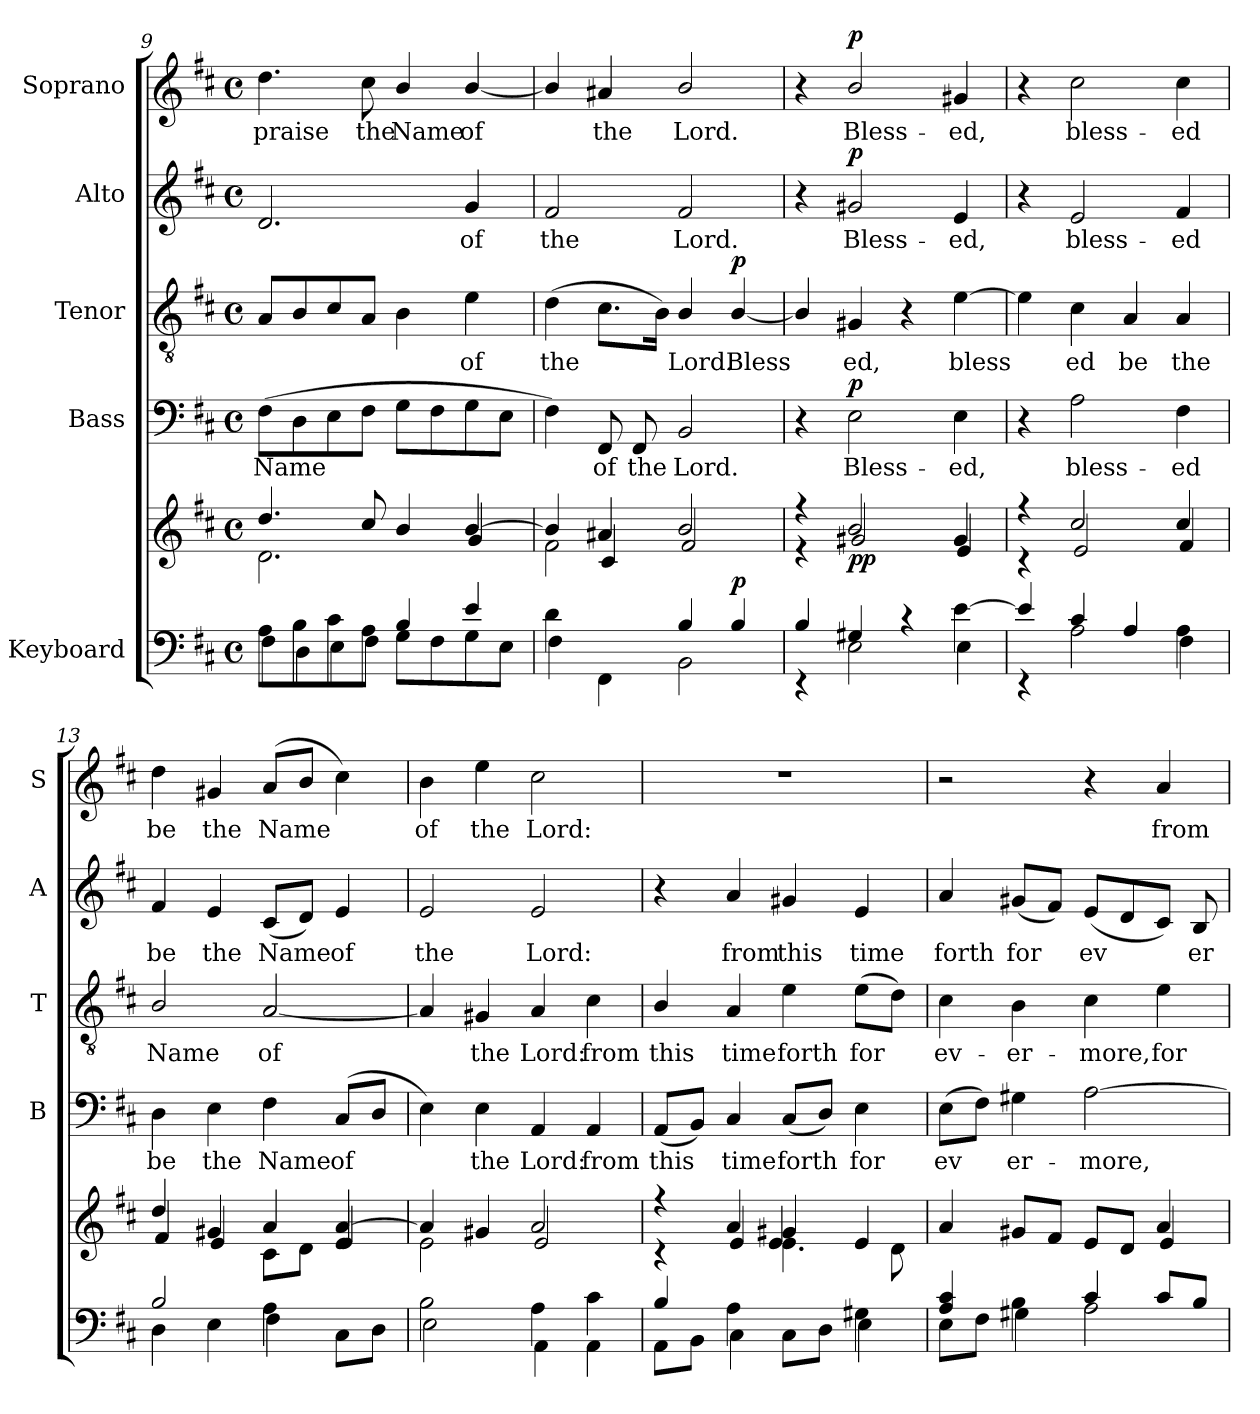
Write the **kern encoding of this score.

**kern	**kern	**dynam	**kern	**text	**dynam	**kern	**text	**dynam	**kern	**text	**dynam	**kern	**text	**dynam
*part5	*part5	*part5	*part4	*part4	*part4	*part3	*part3	*part3	*part2	*part2	*part2	*part1	*part1	*part1
*staff6	*staff5	*staff5/6	*staff4	*staff4	*staff4	*staff3	*staff3	*staff3	*staff2	*staff2	*staff2	*staff1	*staff1	*staff1
*I"Keyboard	*	*	*I"Bass	*	*	*I"Tenor	*	*	*I"Alto	*	*	*I"Soprano	*	*
*	*	*	*I'B	*	*	*I'T	*	*	*I'A	*	*	*I'S	*	*
*clefF4	*clefG2	*	*clefF4	*	*	*clefGv2	*	*	*clefG2	*	*	*clefG2	*	*
*k[f#c#]	*k[f#c#]	*	*k[f#c#]	*	*	*k[f#c#]	*	*	*k[f#c#]	*	*	*k[f#c#]	*	*
*D:	*D:	*	*D:	*	*	*D:	*	*	*D:	*	*	*D:	*	*
*M4/4	*M4/4	*	*M4/4	*	*	*M4/4	*	*	*M4/4	*	*	*M4/4	*	*
*met(c)	*met(c)	*	*met(c)	*	*	*met(c)	*	*	*met(c)	*	*	*met(c)	*	*
=9	=9	=9	=9	=9	=9	=9	=9	=9	=9	=9	=9	=9	=9	=9
*^	*^	*	*	*	*	*	*	*	*	*	*	*	*	*
!	!	!	!	!	!	!LO:LY:b	!	!	!	!	!	!	!	!	!LO:LY:b	!
8A\L	8F#\L	4.dd/	2.d\	.	(>8F#\L	Name	.	8A/L	.	.	2.d/	.	.	4.dd\	praise	.
8B\	8D\	.	.	.	8D\	.	.	8B/	.	.	.	.	.	.	.	.
8c#\	8E\	.	.	.	8E\	.	.	8c#/	.	.	.	.	.	.	.	.
!	!	!	!	!	!	!	!	!	!	!	!	!	!	!	!LO:LY:b	!
8A\J	8F#\J	8cc#/	.	.	8F#\J	.	.	8A/J	.	.	.	.	.	8cc#\	the	.
!	!	!	!	!	!	!	!	!	!	!	!	!	!	!	!LO:LY:b	!
4B/	8G\L	4b/	.	.	8G\L	.	.	4B\	.	.	.	.	.	4b/	Name	.
.	8F#\	.	.	.	8F#\	.	.	.	.	.	.	.	.	.	.	.
!	!	!	!	!	!	!	!	!	!LO:LY:b	!	!	!LO:LY:b	!	!	!LO:LY:b	!
4e/	8G\	[>4b/	4g/	.	8G\	.	.	4e\	of	.	4g/	of	.	[4b/	of	.
.	8E\J	.	.	.	8E\J	.	.	.	.	.	.	.	.	.	.	.
=10	=10	=10	=10	=10	=10	=10	=10	=10	=10	=10	=10	=10	=10	=10	=10	=10
*	*	*	*^	*	*	*	*	*	*	*	*	*	*	*	*	*
!	!	!	!	!	!	!	!	!	!	!LO:LY:b	!	!	!LO:LY:b	!	!	!	!
4d\	4F#\	4b/]	2f#\	4ryy	.	4F#\)	.	.	(>4d\	the	.	2f#/	the	.	4b/]	.	.
!	!	!	!	!	!	!	!LO:LY:b	!	!	!	!	!	!	!	!	!LO:LY:b	!
4ryy	4FF#\	4a#X/	.	4c#/	.	8FF#/	of	.	8.c#\L	.	.	.	.	.	4a#X/	the	.
!	!	!	!	!	!	!	!LO:LY:b	!	!	!	!	!	!	!	!	!	!
.	.	.	.	.	.	8FF#/	the	.	.	.	.	.	.	.	.	.	.
.	.	.	.	.	.	.	.	.	16B\Jk)	.	.	.	.	.	.	.	.
!	!	!	!	!	!	!	!LO:LY:b	!	!	!LO:LY:b	!	!	!LO:LY:b	!	!	!LO:LY:b	!
4B/	2BB\	2b/	2f#/	2ryy	.	2BB/	Lord.	.	4B/	Lord.	.	2f#/	Lord.	.	2b/	Lord.	.
!	!	!	!	!	!LO:DY:a=2	!	!	!	!	!LO:LY:b	!LO:DY:b	!	!	!	!	!	!
4B/	.	.	.	.	p	.	.	.	[4B/	Bless­	p	.	.	.	.	.	.
*	*	*	*v	*v	*	*	*	*	*	*	*	*	*	*	*	*	*
=11	=11	=11	=11	=11	=11	=11	=11	=11	=11	=11	=11	=11	=11	=11	=11	=11
4B/	4rEE	4r	4r	.	4r	.	.	4B/]	.	.	4r	.	.	4r	.	.
!	!	!	!	!LO:DY:b	!	!LO:LY:b	!	!	!LO:LY:b	!	!	!LO:LY:b	!	!	!LO:LY:b	!
!	!	!	!	!LO:DY:n=1:b	!	!	!LO:DY:b	!	!	!	!	!	!LO:DY:b	!	!	!LO:DY:b
4G#X/	2E\	2b/	2g#X/	p p	2E\	Bless-	p	4G#X/	ed,	.	2g#X/	Bless-	p	2b/	Bless-	p
4rc	.	.	.	.	.	.	.	4r	.	.	.	.	.	.	.	.
!	!	!	!	!	!	!LO:LY:b	!	!	!LO:LY:b	!	!	!LO:LY:b	!	!	!LO:LY:b	!
[<4e\	4E\	4g#/	4e/	.	4E\	-ed,	.	[4e\	bless­	.	4e/	-ed,	.	4g#X/	-ed,	.
!!LO:LB:g=z
=12	=12	=12	=12	=12	=12	=12	=12	=12	=12	=12	=12	=12	=12	=12	=12	=12
4e/]	4rEE	4r	4r	.	4r	.	.	4e\]	.	.	4r	.	.	4r	.	.
!	!	!	!	!	!	!LO:LY:b	!	!	!LO:LY:b	!	!	!LO:LY:b	!	!	!LO:LY:b	!
4c#/	2A\	2cc#/	2e/	.	2A\	bless-	.	4c#\	ed	.	2e/	bless-	.	2cc#\	bless-	.
!	!	!	!	!	!	!	!	!	!LO:LY:b	!	!	!	!	!	!	!
4A/	.	.	.	.	.	.	.	4A/	be	.	.	.	.	.	.	.
!	!	!	!	!	!	!LO:LY:b	!	!	!LO:LY:b	!	!	!LO:LY:b	!	!	!LO:LY:b	!
4A\	4F#\	4cc#/	4f#/	.	4F#\	-ed	.	4A/	the	.	4f#/	-ed	.	4cc#\	-ed	.
=13	=13	=13	=13	=13	=13	=13	=13	=13	=13	=13	=13	=13	=13	=13	=13	=13
*	*	*	*^	*	*	*	*	*	*	*	*	*	*	*	*	*
!	!	!	!	!	!	!	!LO:LY:b	!	!	!LO:LY:b	!	!	!LO:LY:b	!	!	!LO:LY:b	!
2B/	4D\	4dd/	4f#/	2.ryy	.	4D\	be	.	2B/	Name	.	4f#/	be	.	4dd\	be	.
!	!	!	!	!	!	!	!LO:LY:b	!	!	!	!	!	!LO:LY:b	!	!	!LO:LY:b	!
.	4E\	4g#X/	4e/	.	.	4E\	the	.	.	.	.	4e/	the	.	4g#X/	the	.
!	!	!	!	!	!	!	!LO:LY:b	!	!	!LO:LY:b	!	!	!LO:LY:b	!	!	!LO:LY:b	!
4A\	4F#\	4a/	8c#\L	.	.	4F#\	Name	.	[2A/	of	.	(<8c#/L	Name	.	(<8a/L	Name	.
.	.	.	8d\J	.	.	.	.	.	.	.	.	8d/J)	.	.	8b/J	.	.
!	!	!	!	!	!	!	!LO:LY:b	!	!	!	!	!	!LO:LY:b	!	!	!	!
4ryy	8C#\L	[>4a/	4e/	4e/	.	(<8C#/L	of	.	.	.	.	4e/	of	.	4cc#\)	.	.
.	8D\J	.	.	.	.	8D/J	.	.	.	.	.	.	.	.	.	.	.
*	*	*	*v	*v	*	*	*	*	*	*	*	*	*	*	*	*	*
=14	=14	=14	=14	=14	=14	=14	=14	=14	=14	=14	=14	=14	=14	=14	=14	=14
!	!	!	!	!	!	!	!	!	!	!	!	!LO:LY:b	!	!	!LO:LY:b	!
2B\	2E\	4a/]	2e\	.	4E\)	.	.	4A/]	.	.	2e/	the	.	4b\	of	.
!	!	!	!	!	!	!LO:LY:b	!	!	!LO:LY:b	!	!	!	!	!	!LO:LY:b	!
.	.	4g#X/	.	.	4E\	the	.	4G#X/	the	.	.	.	.	4ee\	the	.
!	!	!	!	!	!	!LO:LY:b	!	!	!LO:LY:b	!	!	!LO:LY:b	!	!	!LO:LY:b	!
4A\	4AA\	2a/	2e/	.	4AA/	Lord:	.	4A/	Lord:	.	2e/	Lord:	.	2cc#\	Lord:	.
!	!	!	!	!	!	!LO:LY:b	!	!	!LO:LY:b	!	!	!	!	!	!	!
4c#\	4AA\	.	.	.	4AA/	from	.	4c#\	from	.	.	.	.	.	.	.
=15	=15	=15	=15	=15	=15	=15	=15	=15	=15	=15	=15	=15	=15	=15	=15	=15
*	*	*	*^	*	*	*	*	*	*	*	*	*	*	*	*	*
!	!	!	!	!	!	!	!LO:LY:b	!	!	!LO:LY:b	!	!	!	!	!	!	!
4B/	8AA\L	4r	4r	2ryy	.	(<8AA/L	this	.	4B/	this	.	4r	.	.	1r	.	.
.	8BB\J	.	.	.	.	8BB/J)	.	.	.	.	.	.	.	.	.	.	.
!	!	!	!	!	!	!	!LO:LY:b	!	!	!LO:LY:b	!	!	!LO:LY:b	!	!	!	!
4A\	4C#\	4a/	4e/	.	.	4C#/	time	.	4A/	time	.	4a/	from	.	.	.	.
!	!	!	!	!	!	!	!LO:LY:b	!	!	!LO:LY:b	!	!	!LO:LY:b	!	!	!	!
4ryy	8C#\L	4g#X/	4.e\	4e/	.	(<8C#/L	forth	.	4e\	forth	.	4g#X/	this	.	.	.	.
.	8D\J	.	.	.	.	8D/J)	.	.	.	.	.	.	.	.	.	.	.
!	!	!	!	!	!	!	!LO:LY:b	!	!	!LO:LY:b	!	!	!LO:LY:b	!	!	!	!
4G#X\	4E\	4e/	.	4ryy	.	4E\	for	.	(>8e\L	for	.	4e/	time	.	.	.	.
.	.	.	8d\	.	.	.	.	.	8d\J)	.	.	.	.	.	.	.	.
*	*	*	*v	*v	*	*	*	*	*	*	*	*	*	*	*	*	*
!!LO:PB:g=z
=16	=16	=16	=16	=16	=16	=16	=16	=16	=16	=16	=16	=16	=16	=16	=16	=16
!	!	!	!	!	!	!LO:LY:b	!	!	!LO:LY:b	!	!	!LO:LY:b	!	!	!	!
4A/ 4c#/	8E\L	2ryy	4a/	.	(>8E\L	ev­	.	4c#\	ev-	.	4a/	forth	.	2r	.	.
.	8F#\J	.	.	.	8F#\J)	.	.	.	.	.	.	.	.	.	.	.
!	!	!	!	!	!	!LO:LY:b	!	!	!LO:LY:b	!	!	!LO:LY:b	!	!	!	!
4B\	4G#X\	.	8g#X/L	.	4G#X\	er-	.	4B\	-er-	.	(<8g#X/L	for	.	.	.	.
.	.	.	8f#/J	.	.	.	.	.	.	.	8f#/J)	.	.	.	.	.
!	!	!	!	!	!	!LO:LY:b	!	!	!LO:LY:b	!	!	!LO:LY:b	!	!	!	!
4c#/	2A\	4ryy	8e/L	.	[2A\	-more,	.	4c#\	-more,	.	(<8e/L	ev­	.	4r	.	.
.	.	.	8d/J	.	.	.	.	.	.	.	8d/	.	.	.	.	.
!	!	!	!	!	!	!	!	!	!LO:LY:b	!	!	!	!	!	!LO:LY:b	!
8c#/L	.	4a/	4e/	.	.	.	.	4e\	for	.	8c#/J)	.	.	4a/	from	.
!	!	!	!	!	!	!	!	!	!	!	!	!LO:LY:b	!	!	!	!
8B/J	.	.	.	.	.	.	.	.	.	.	8B/	er-	.	.	.	.
*v	*v	*	*	*	*	*	*	*	*	*	*	*	*	*	*	*
*	*v	*v	*	*	*	*	*	*	*	*	*	*	*	*	*
=	=	=	=	=	=	=	=	=	=	=	=	=	=	=
*-	*-	*-	*-	*-	*-	*-	*-	*-	*-	*-	*-	*-	*-	*-
